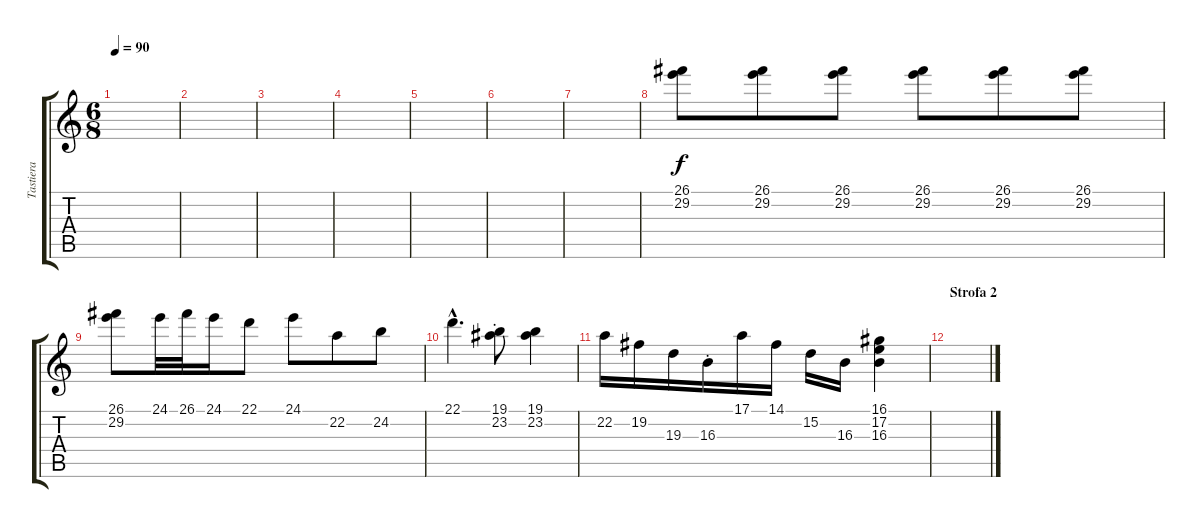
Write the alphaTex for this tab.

\track ("Tastiera" "Tastiera") {instrument rockorgan}
\staff {score tabs}
\tuning (E4 B3 G3 D3 A2 E2) {hide}
\ts (6 8)
\tempo 90
\clef g2
\ks c
|
|
|
|
|
|
|
(26.1 29.2).8 (26.1 29.2).8 (26.1 29.2).8 (26.1 29.2).8 (26.1 29.2).8 (26.1 29.2).8 |
(26.1 29.2).8 24.1.32 26.1.32 24.1.16 22.1.8 24.1.8 22.2.8 24.2.8 |
22.1{hac}.4{d} (19.1{st} 23.2{st}).8 (19.1 23.2).4 |
22.2.16 19.2.16 19.3.16 16.3{st}.16 17.1.16 14.1.16 15.2.16 16.3.16 (16.1 17.2 16.3).4 |
\section ("" "Strofa 2")
